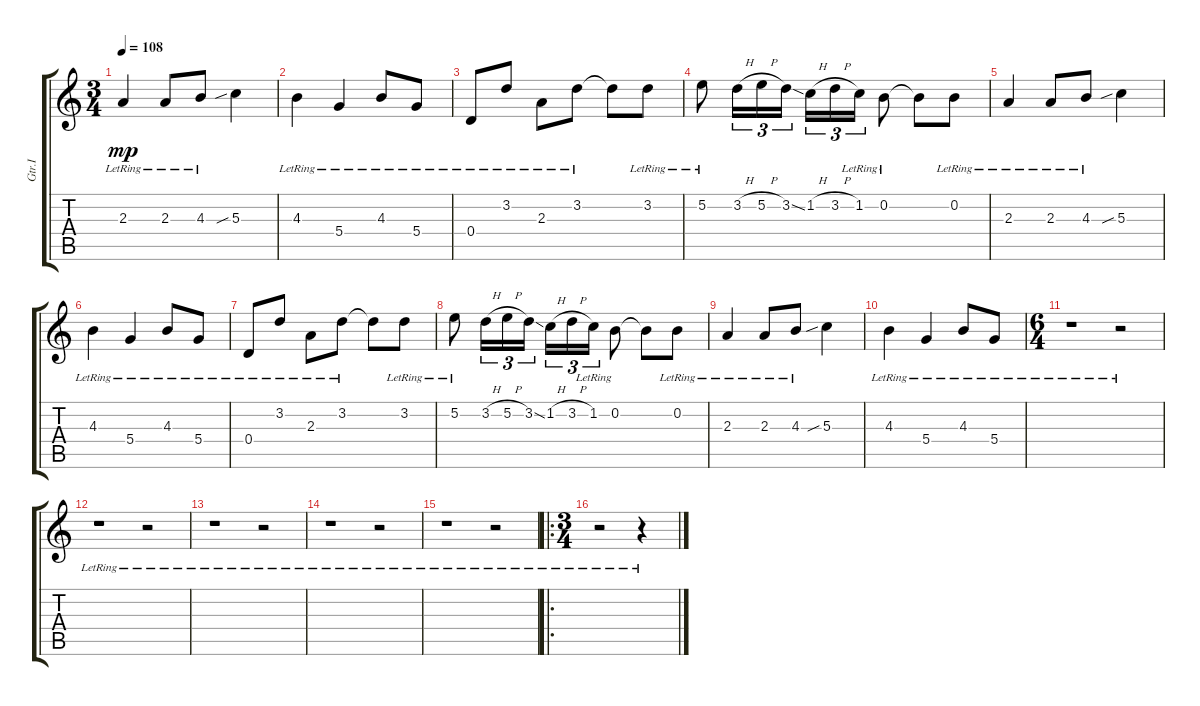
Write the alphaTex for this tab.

\track ("Gtr.I" "Gtr.I") {instrument acousticguitarsteel}
\staff {score tabs}
\tuning (E4 B3 G3 D3 A2 E2) {hide}
\ts (3 4)
\tempo 108
\clef g2
\ks c
2.3{lr}.4{dy mp} 2.3{lr}.8 4.3{lr}.8 5.3{sib}.4 |
4.3{lr}.4 5.4{lr}.4 4.3{lr}.8 5.4{lr}.8 |
0.4{lr}.8 3.2{lr}.8 2.3{lr}.8 3.2{lr}.8 3.2{t}.8 3.2{lr}.8 |
5.2{lr}.8 3.2{h}.16{tu (3 2)} 5.2{h}.16{tu (3 2)} 3.2{ss}.16{tu (3 2)} 1.2{h}.16{tu (3 2)} 3.2{h}.16{tu (3 2)} 1.2{lr}.16{tu (3 2)} 0.2{lr}.8 0.2{t}.8 0.2{lr}.8 |
2.3{lr}.4 2.3{lr}.8 4.3{lr}.8 5.3{sib}.4 |
4.3{lr}.4 5.4{lr}.4 4.3{lr}.8 5.4{lr}.8 |
0.4{lr}.8 3.2{lr}.8 2.3{lr}.8 3.2{lr}.8 3.2{t}.8 3.2{lr}.8 |
5.2{lr}.8 3.2{h}.16{tu (3 2)} 5.2{h}.16{tu (3 2)} 3.2{ss}.16{tu (3 2)} 1.2{h}.16{tu (3 2)} 3.2{h}.16{tu (3 2)} 1.2{lr}.16{tu (3 2)} 0.2{lr}.8 0.2{t}.8 0.2{lr}.8 |
2.3{lr}.4 2.3{lr}.8 4.3{lr}.8 5.3{sib}.4 |
4.3{lr}.4 5.4{lr}.4 4.3{lr}.8 5.4{lr}.8 |
\ts (6 4)
r.1 r.2 |
r.1 r.2 |
r.1 r.2 |
r.1 r.2 |
r.1 r.2 |
\ro
\ts (3 4)
r.2 r.4
